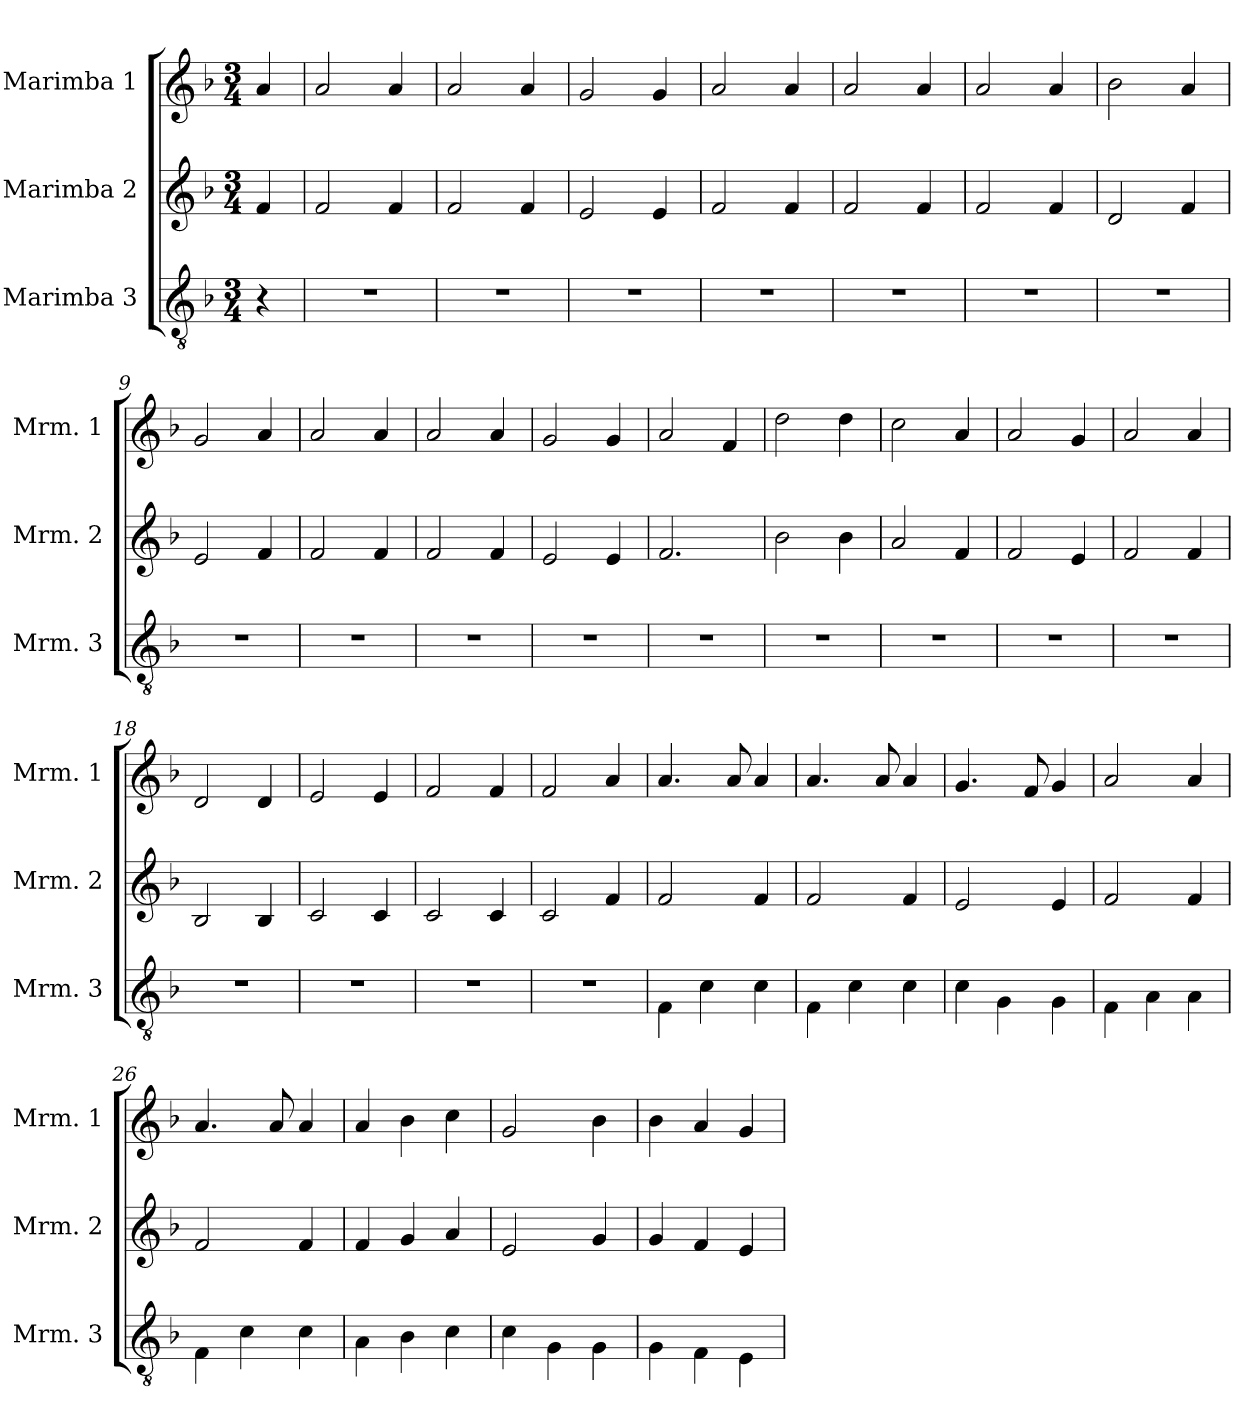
**kern	**kern	**kern
*part3	*part2	*part1
*staff3	*staff2	*staff1
*I"Marimba 3	*I"Marimba 2	*I"Marimba 1
*I'Mrm. 3	*I'Mrm. 2	*I'Mrm. 1
*clefGv2	*clefG2	*clefG2
*k[b-]	*k[b-]	*k[b-]
*M3/4	*M3/4	*M3/4
*MM200	*MM200	*MM200
=1	=1	=1
4r	4f/	4a/
=2	=2	=2
2.r	2f/	2a/
.	4f/	4a/
=3	=3	=3
2.r	2f/	2a/
.	4f/	4a/
=4	=4	=4
2.r	2e/	2g/
.	4e/	4g/
=5	=5	=5
2.r	2f/	2a/
.	4f/	4a/
=6	=6	=6
2.r	2f/	2a/
.	4f/	4a/
=7	=7	=7
2.r	2f/	2a/
.	4f/	4a/
=8	=8	=8
2.r	2d/	2b-\
.	4f/	4a/
!!LO:LB:g=z
=9	=9	=9
2.r	2e/	2g/
.	4f/	4a/
=10	=10	=10
2.r	2f/	2a/
.	4f/	4a/
=11	=11	=11
2.r	2f/	2a/
.	4f/	4a/
=12	=12	=12
2.r	2e/	2g/
.	4e/	4g/
=13	=13	=13
2.r	2.f/	2a/
.	.	4f/
=14	=14	=14
2.r	2b-\	2dd\
.	4b-\	4dd\
=15	=15	=15
2.r	2a/	2cc\
.	4f/	4a/
=16	=16	=16
2.r	2f/	2a/
.	4e/	4g/
!!LO:LB:g=z
=17	=17	=17
2.r	2f/	2a/
.	4f/	4a/
=18	=18	=18
2.r	2B-/	2d/
.	4B-/	4d/
=19	=19	=19
2.r	2c/	2e/
.	4c/	4e/
=20	=20	=20
2.r	2c/	2f/
.	4c/	4f/
=21	=21	=21
2.r	2c/	2f/
.	4f/	4a/
=22	=22	=22
4F\	2f/	4.a/
4c\	.	.
.	.	8a/
4c\	4f/	4a/
=23	=23	=23
4F\	2f/	4.a/
4c\	.	.
.	.	8a/
4c\	4f/	4a/
!!LO:LB:g=z
=24	=24	=24
4c\	2e/	4.g/
4G\	.	.
.	.	8f/
4G\	4e/	4g/
=25	=25	=25
4F\	2f/	2a/
4A\	.	.
4A\	4f/	4a/
=26	=26	=26
4F\	2f/	4.a/
4c\	.	.
.	.	8a/
4c\	4f/	4a/
=27	=27	=27
4A\	4f/	4a/
4B-\	4g/	4b-\
4c\	4a/	4cc\
=28	=28	=28
4c\	2e/	2g/
4G\	.	.
4G\	4g/	4b-\
=29	=29	=29
4G\	4g/	4b-\
4F\	4f/	4a/
4E\	4e/	4g/
=	=	=
*-	*-	*-
